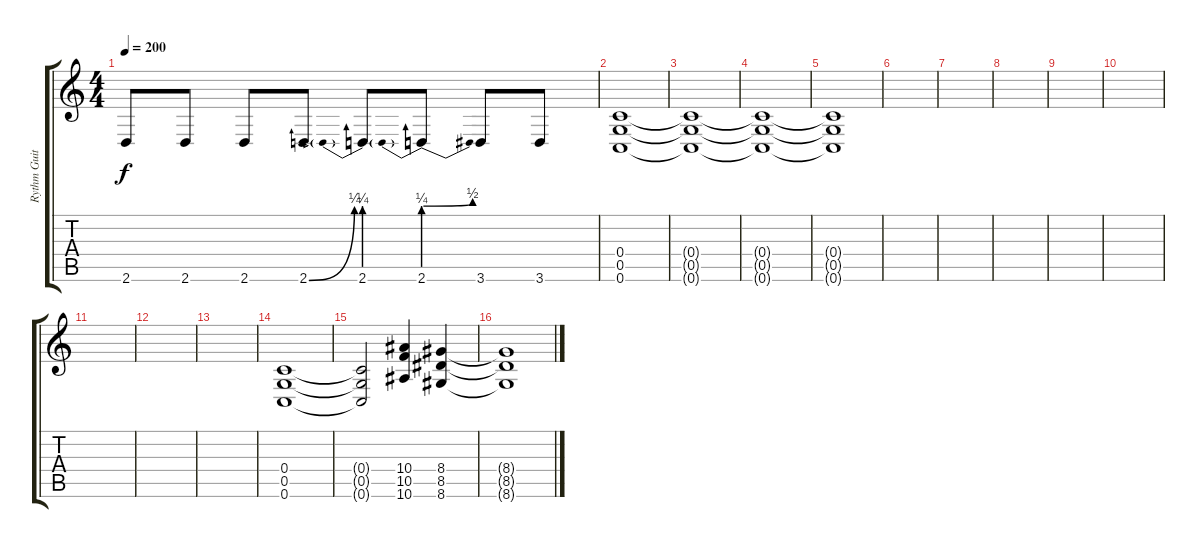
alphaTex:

\track ("Rythm Guitar #2" "Rythm Guit") {instrument distortionguitar}
\staff {score tabs}
\tuning (D4 A3 F3 C3 G2 C2) {hide}
\ts (4 4)
\tempo 200
\clef g2
\ks c
2.6.8{dy f} 2.6.8 2.6.8 2.6{be (bend 0 0 60 1)}.8 2.6{be (prebend 0 1 60 1)}.8 2.6{be (prebendbend 0 1 60 2)}.8 3.6.8 3.6.8 |
(0.4 0.5 0.6).1 |
(0.4{t} 0.5{t} 0.6{t}).1 |
(0.4{t} 0.5{t} 0.6{t}).1 |
(0.4{t} 0.5{t} 0.6{t}).1 |
|
|
|
|
|
|
|
|
(0.4 0.5 0.6).1 |
(0.4{t} 0.5{t} 0.6{t}).2 (10.4 10.5 10.6).4 (8.4 8.5 8.6).4 |
(8.4{t} 8.5{t} 8.6{t}).1
